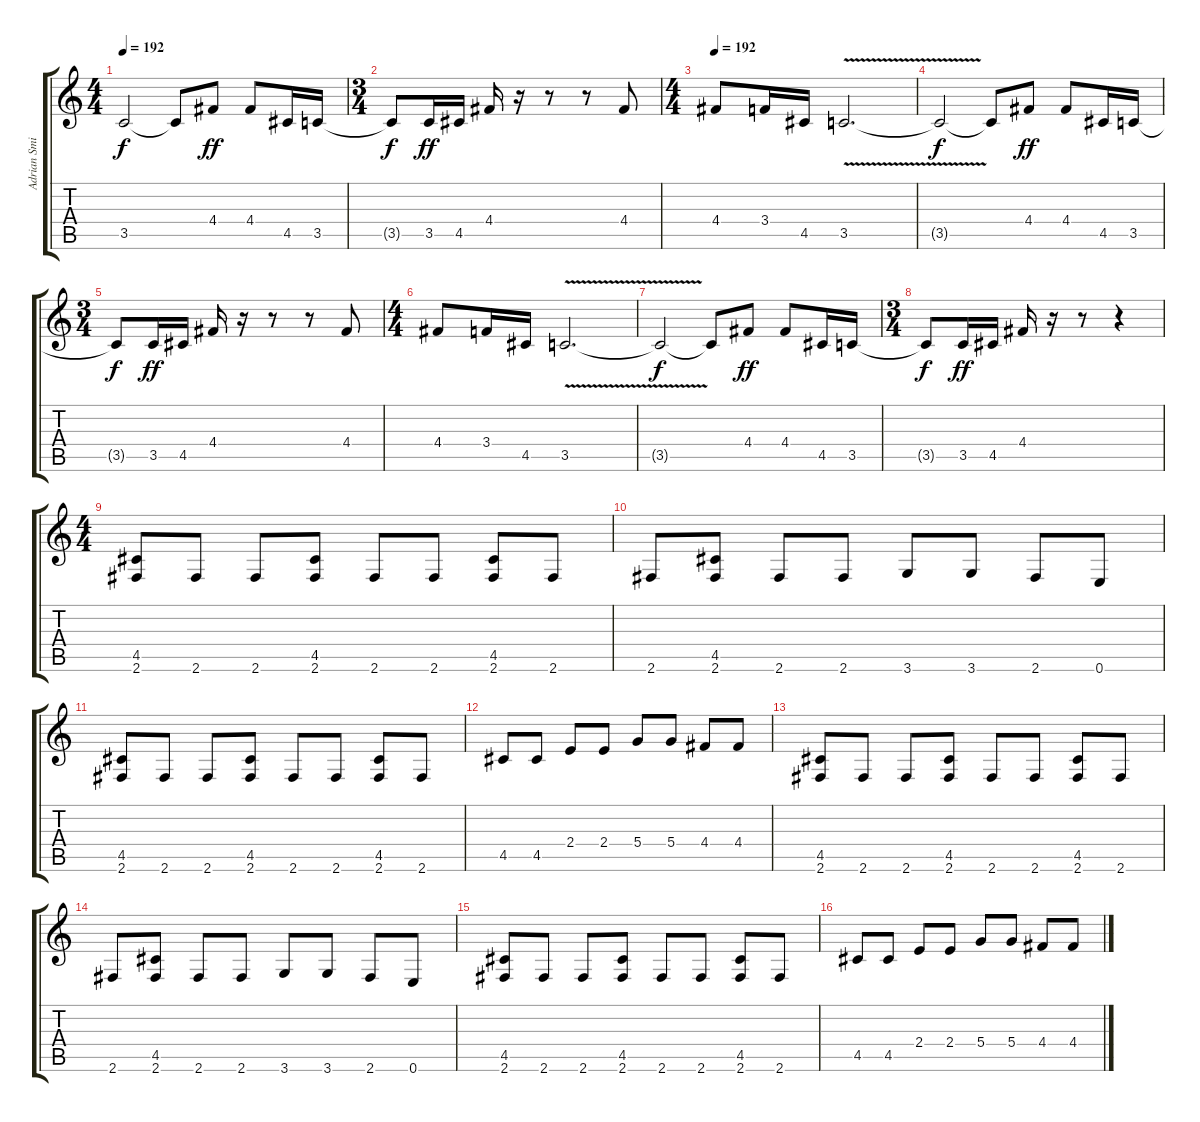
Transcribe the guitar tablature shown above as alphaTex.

\track ("Adrian Smith" "Adrian Smi") {instrument distortionguitar}
\staff {score tabs}
\tuning (E4 B3 G3 D3 A2 E2) {hide}
\ts (4 4)
\tempo 192
\clef g2
\ks c
3.5{t}.2{dy f} 3.5{t}.8 4.4.8{dy ff} 4.4.8 4.5.16 3.5.16 |
\ts (3 4)
3.5{t}.8{dy f} 3.5.16{dy ff} 4.5.16 4.4.16 r.16 r.8 r.8 4.4.8 |
\ts (4 4)
\tempo 192
4.4.8 3.4.16 4.5.16 3.5{v}.2{d} |
3.5{t}.2{dy f} 3.5{t}.8 4.4.8{dy ff} 4.4.8 4.5.16 3.5.16 |
\ts (3 4)
3.5{t}.8{dy f} 3.5.16{dy ff} 4.5.16 4.4.16 r.16 r.8 r.8 4.4.8 |
\ts (4 4)
4.4.8 3.4.16 4.5.16 3.5{v}.2{d} |
3.5{t}.2{dy f} 3.5{t}.8 4.4.8{dy ff} 4.4.8 4.5.16 3.5.16 |
\ts (3 4)
3.5{t}.8{dy f} 3.5.16{dy ff} 4.5.16 4.4.16 r.16 r.8 r.4 |
\ts (4 4)
(4.5 2.6).8 2.6.8 2.6.8 (4.5 2.6).8 2.6.8 2.6.8 (4.5 2.6).8 2.6.8 |
2.6.8 (4.5 2.6).8 2.6.8 2.6.8 3.6.8 3.6.8 2.6.8 0.6.8 |
(4.5 2.6).8 2.6.8 2.6.8 (4.5 2.6).8 2.6.8 2.6.8 (4.5 2.6).8 2.6.8 |
4.5.8 4.5.8 2.4.8 2.4.8 5.4.8 5.4.8 4.4.8 4.4.8 |
(4.5 2.6).8 2.6.8 2.6.8 (4.5 2.6).8 2.6.8 2.6.8 (4.5 2.6).8 2.6.8 |
2.6.8 (4.5 2.6).8 2.6.8 2.6.8 3.6.8 3.6.8 2.6.8 0.6.8 |
(4.5 2.6).8 2.6.8 2.6.8 (4.5 2.6).8 2.6.8 2.6.8 (4.5 2.6).8 2.6.8 |
4.5.8 4.5.8 2.4.8 2.4.8 5.4.8 5.4.8 4.4.8 4.4.8
